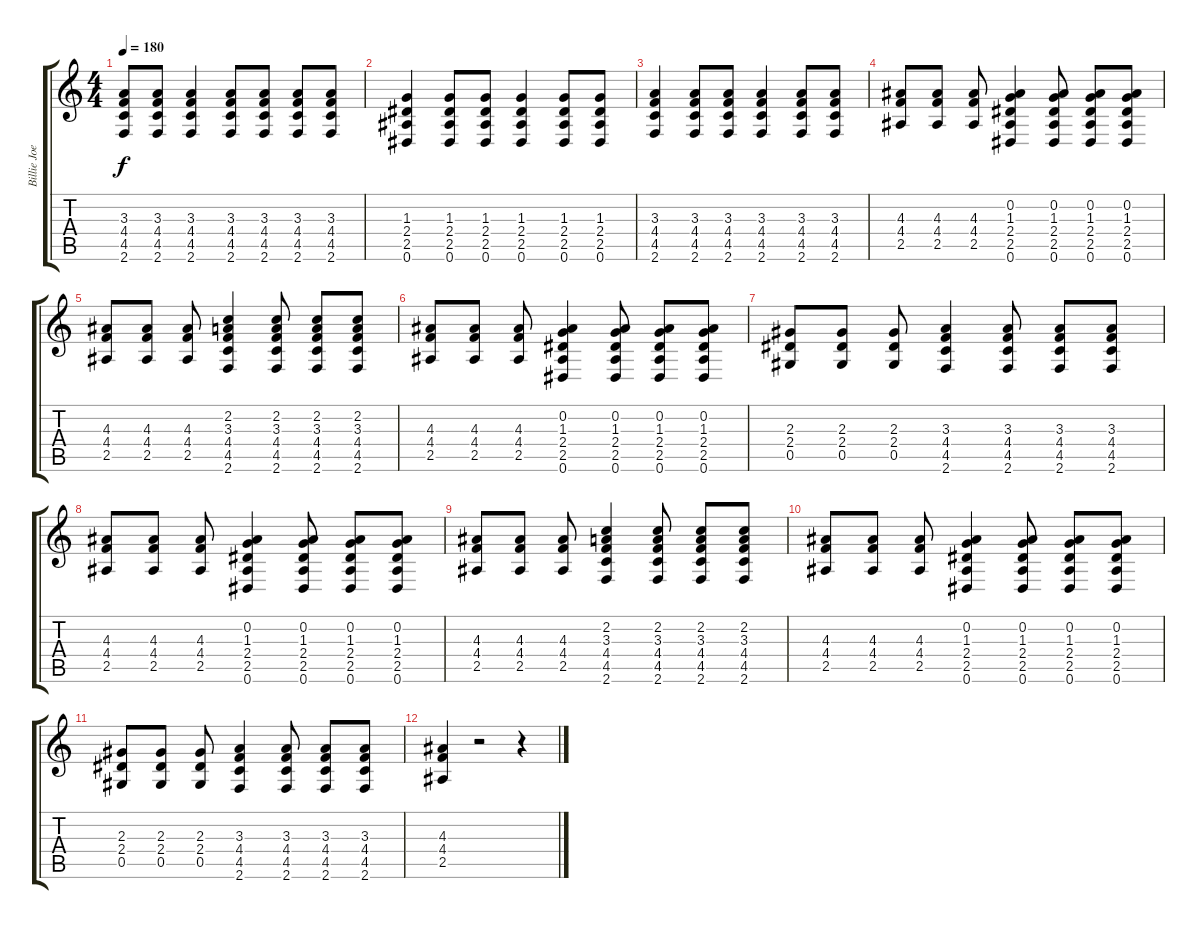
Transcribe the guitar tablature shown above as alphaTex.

\track ("Billie Joe (Guitar)" "Billie Joe") {instrument distortionguitar}
\staff {score tabs}
\tuning (Eb4 Bb3 Gb3 Db3 Ab2 Eb2) {hide}
\ts (4 4)
\tempo 180
\clef g2
\ks c
(3.3{t} 4.4{t} 4.5{t} 2.6{t}).8{dy f} (3.3 4.4 4.5 2.6).8 (3.3 4.4 4.5 2.6).4 (3.3 4.4 4.5 2.6).8 (3.3 4.4 4.5 2.6).8 (3.3 4.4 4.5 2.6).8 (3.3 4.4 4.5 2.6).8 |
(1.3 2.4 2.5 0.6).4 (1.3 2.4 2.5 0.6).8 (1.3 2.4 2.5 0.6).8 (1.3 2.4 2.5 0.6).4 (1.3 2.4 2.5 0.6).8 (1.3 2.4 2.5 0.6).8 |
(3.3 4.4 4.5 2.6).4 (3.3 4.4 4.5 2.6).8 (3.3 4.4 4.5 2.6).8 (3.3 4.4 4.5 2.6).4 (3.3 4.4 4.5 2.6).8 (3.3 4.4 4.5 2.6).8 |
(4.3 4.4 2.5).8 (4.3 4.4 2.5).8 (4.3 4.4 2.5).8 (0.2 1.3 2.4 2.5 0.6).4 (0.2 1.3 2.4 2.5 0.6).8 (0.2 1.3 2.4 2.5 0.6).8 (0.2 1.3 2.4 2.5 0.6).8 |
(4.3 4.4 2.5).8 (4.3 4.4 2.5).8 (4.3 4.4 2.5).8 (2.2 3.3 4.4 4.5 2.6).4 (2.2 3.3 4.4 4.5 2.6).8 (2.2 3.3 4.4 4.5 2.6).8 (2.2 3.3 4.4 4.5 2.6).8 |
(4.3 4.4 2.5).8 (4.3 4.4 2.5).8 (4.3 4.4 2.5).8 (0.2 1.3 2.4 2.5 0.6).4 (0.2 1.3 2.4 2.5 0.6).8 (0.2 1.3 2.4 2.5 0.6).8 (0.2 1.3 2.4 2.5 0.6).8 |
(2.3 2.4 0.5).8 (2.3 2.4 0.5).8 (2.3 2.4 0.5).8 (3.3 4.4 4.5 2.6).4 (3.3 4.4 4.5 2.6).8 (3.3 4.4 4.5 2.6).8 (3.3 4.4 4.5 2.6).8 |
(4.3 4.4 2.5).8 (4.3 4.4 2.5).8 (4.3 4.4 2.5).8 (0.2 1.3 2.4 2.5 0.6).4 (0.2 1.3 2.4 2.5 0.6).8 (0.2 1.3 2.4 2.5 0.6).8 (0.2 1.3 2.4 2.5 0.6).8 |
(4.3 4.4 2.5).8 (4.3 4.4 2.5).8 (4.3 4.4 2.5).8 (2.2 3.3 4.4 4.5 2.6).4 (2.2 3.3 4.4 4.5 2.6).8 (2.2 3.3 4.4 4.5 2.6).8 (2.2 3.3 4.4 4.5 2.6).8 |
(4.3 4.4 2.5).8 (4.3 4.4 2.5).8 (4.3 4.4 2.5).8 (0.2 1.3 2.4 2.5 0.6).4 (0.2 1.3 2.4 2.5 0.6).8 (0.2 1.3 2.4 2.5 0.6).8 (0.2 1.3 2.4 2.5 0.6).8 |
(2.3 2.4 0.5).8 (2.3 2.4 0.5).8 (2.3 2.4 0.5).8 (3.3 4.4 4.5 2.6).4 (3.3 4.4 4.5 2.6).8 (3.3 4.4 4.5 2.6).8 (3.3 4.4 4.5 2.6).8 |
(4.3 4.4 2.5).4 r.2 r.4
